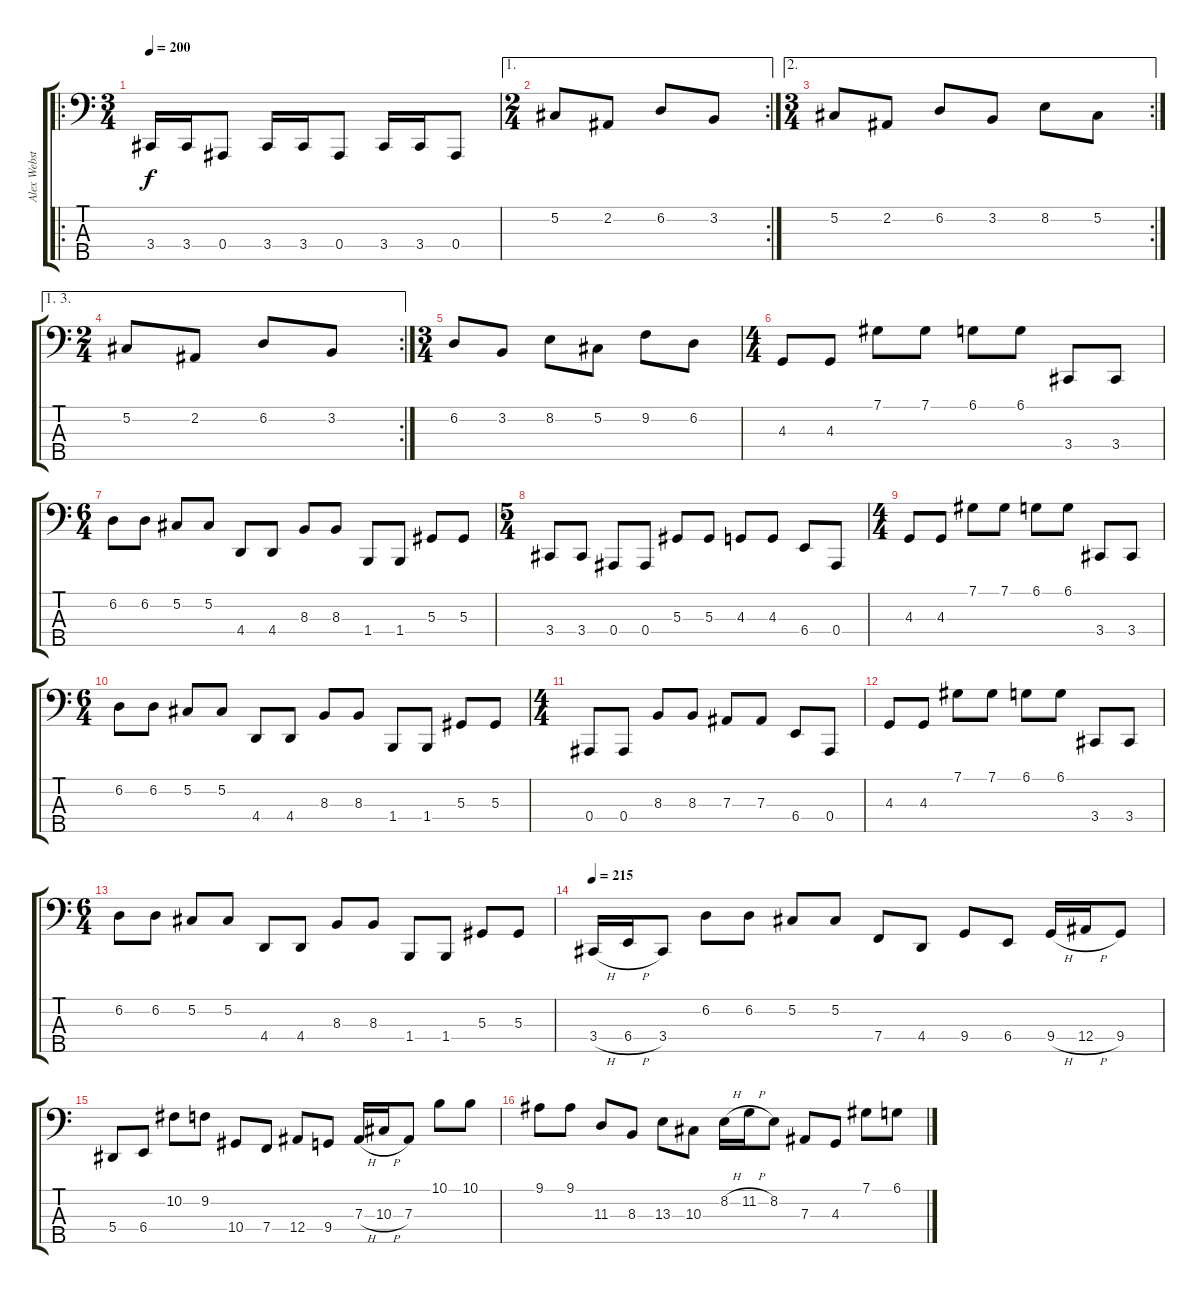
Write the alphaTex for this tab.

\track ("Alex Webster" "Alex Webst") {instrument electricbassfinger}
\staff {score tabs}
\tuning (Db2 Ab1 Eb1 Bb0 F0) {hide}
\ro
\ts (3 4)
\tempo 200
\clef f4
\ks c
3.4.16{dy f instrument electricbassfinger} 3.4.16 0.4.8 3.4.16 3.4.16 0.4.8 3.4.16 3.4.16 0.4.8 |
\ae 1
\rc 2
\ts (2 4)
5.2.8 2.2.8 6.2.8 3.2.8 |
\ae 2
\rc 2
\ts (3 4)
5.2.8 2.2.8 6.2.8 3.2.8 8.2.8 5.2.8 |
\ae (1 3)
\rc 2
\ts (2 4)
5.2.8 2.2.8 6.2.8 3.2.8 |
\ts (3 4)
6.2.8 3.2.8 8.2.8 5.2.8 9.2.8 6.2.8 |
\ts (4 4)
4.3.8 4.3.8 7.1.8 7.1.8 6.1.8 6.1.8 3.4.8 3.4.8 |
\ts (6 4)
6.2.8 6.2.8 5.2.8 5.2.8 4.4.8 4.4.8 8.3.8 8.3.8 1.4.8 1.4.8 5.3.8 5.3.8 |
\ts (5 4)
3.4.8 3.4.8 0.4.8 0.4.8 5.3.8 5.3.8 4.3.8 4.3.8 6.4.8 0.4.8 |
\ts (4 4)
4.3.8 4.3.8 7.1.8 7.1.8 6.1.8 6.1.8 3.4.8 3.4.8 |
\ts (6 4)
6.2.8 6.2.8 5.2.8 5.2.8 4.4.8 4.4.8 8.3.8 8.3.8 1.4.8 1.4.8 5.3.8 5.3.8 |
\ts (4 4)
0.4.8 0.4.8 8.3.8 8.3.8 7.3.8 7.3.8 6.4.8 0.4.8 |
4.3.8 4.3.8 7.1.8 7.1.8 6.1.8 6.1.8 3.4.8 3.4.8 |
\ts (6 4)
6.2.8 6.2.8 5.2.8 5.2.8 4.4.8 4.4.8 8.3.8 8.3.8 1.4.8 1.4.8 5.3.8 5.3.8 |
\tempo 215
3.4{h}.16 6.4{h}.16 3.4.8 6.2.8 6.2.8 5.2.8 5.2.8 7.4.8 4.4.8 9.4.8 6.4.8 9.4{h}.16 12.4{h}.16 9.4.8 |
5.4.8 6.4.8 10.2.8 9.2.8 10.4.8 7.4.8 12.4.8 9.4.8 7.3{h}.16 10.3{h}.16 7.3.8 10.1.8 10.1.8 |
9.1.8 9.1.8 11.3.8 8.3.8 13.3.8 10.3.8 8.2{h}.16 11.2{h}.16 8.2.8 7.3.8 4.3.8 7.1.8 6.1.8
